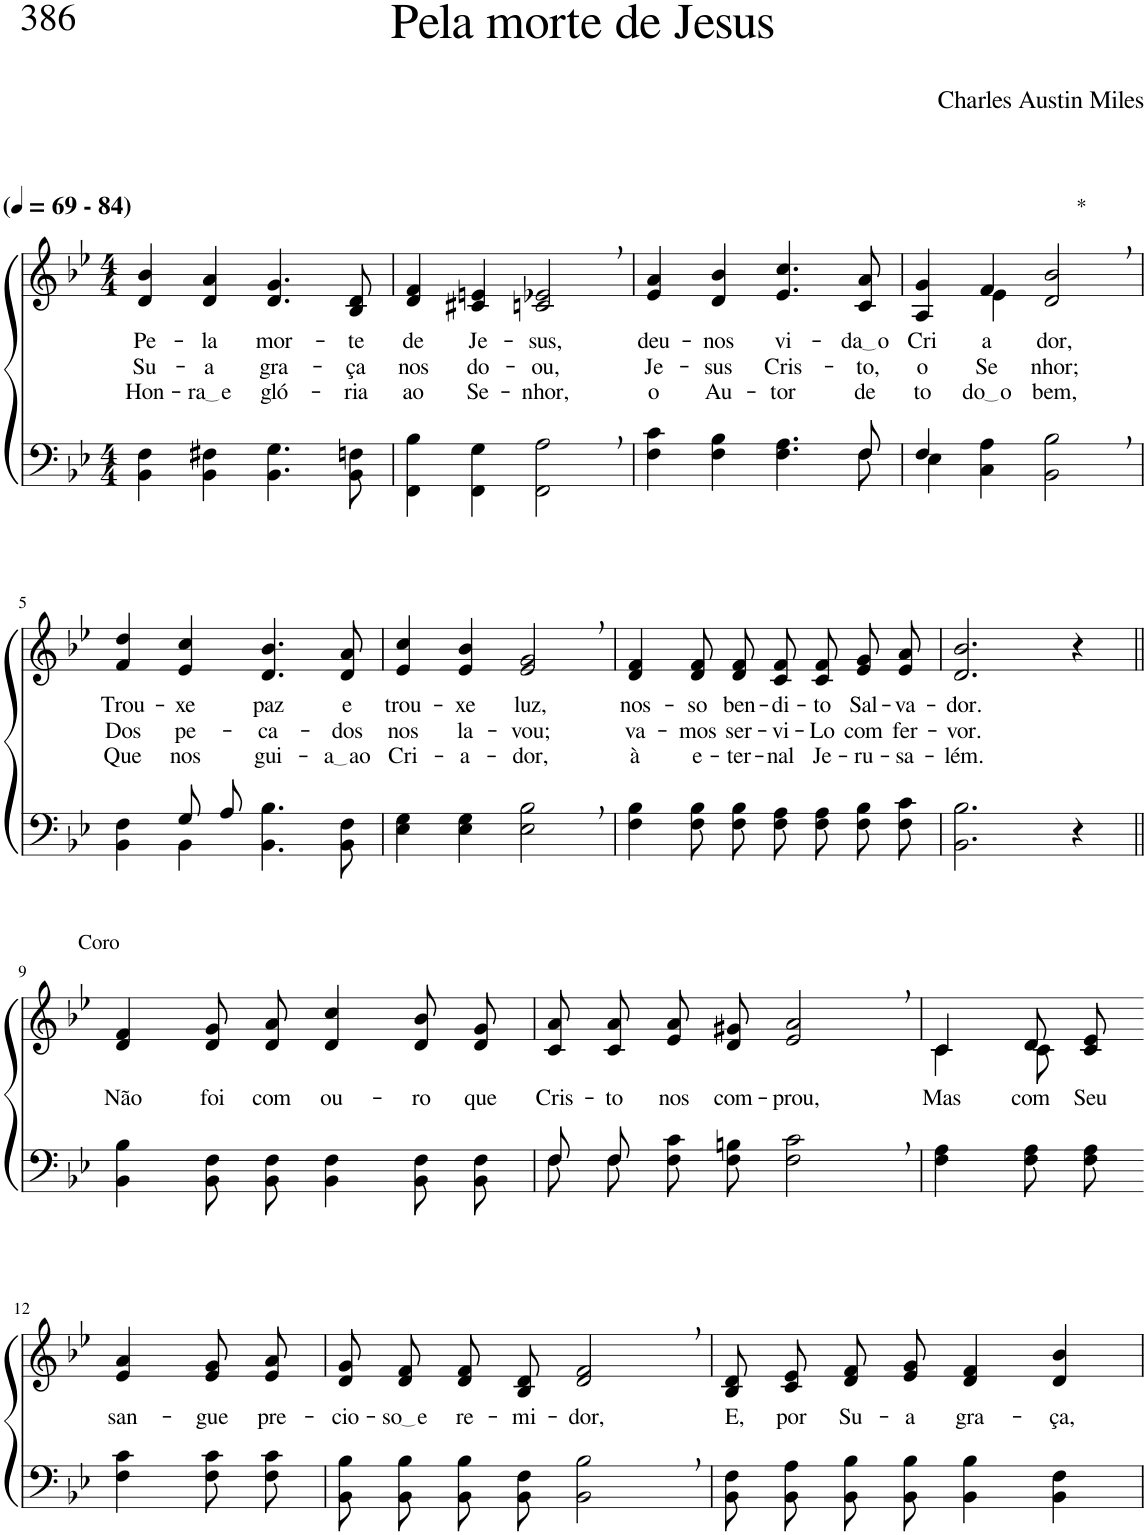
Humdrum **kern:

**kern	**kern	**text	**text	**text
*part2	*part1	*part1	*part1	*part1
*staff2	*staff1	*staff1	*staff1	*staff1
*I"Parte III e IV	*I"Parte I e II	*	*	*
*clefF4	*clefG2	*	*	*
*Trd-1c-2	*Trd-1c-2	*	*	*
*k[b-e-]	*k[b-e-]	*	*	*
*M4/4	*M4/4	*	*	*
*MM69	*MM69	*	*	*
=1	=1	=1	=1	=1
!	!LO:TX:a:B:t=(	!	!	!
!	!LO:TX:a:B:t=- 84)	!	!	!
!	!	!LO:LY:b	!LO:LY:b	!LO:LY:b
4BB-\ 4F\	4d/ 4b-/	Pe-	Su-	Hon-
!	!	!LO:LY:b	!LO:LY:b	!LO:LY:b
4BB-\ 4F#X\	4d/ 4a/	-la	-a	ra e
!	!	!LO:LY:b	!LO:LY:b	!LO:LY:b
4.BB-\ 4.G\	4.d/ 4.g/	mor-	gra-	gló-
!	!	!LO:LY:b	!LO:LY:b	!LO:LY:b
8BB-\ 8Fn\	8B-/ 8d/	-te	-ça	-ria
=2	=2	=2	=2	=2
!	!	!LO:LY:b	!LO:LY:b	!LO:LY:b
4FF\ 4B-\	4d/ 4f/	de	nos	ao
!	!	!LO:LY:b	!LO:LY:b	!LO:LY:b
4FF\ 4G\	4c#X/ 4en/	Je-	do-	Se-
!	!	!LO:LY:b	!LO:LY:b	!LO:LY:b
2FF\, 2A\,	2cn/, 2e-X/,	-sus,	-ou,	-nhor,
=3	=3	=3	=3	=3
*^	*	*	*	*
!	!	!	!LO:LY:b	!LO:LY:b	!LO:LY:b
4F\ 4c\	2..ryy	4e-/ 4a/	deu-	Je-	o
!	!	!	!LO:LY:b	!LO:LY:b	!LO:LY:b
4F\ 4B-\	.	4d/ 4b-/	-nos	-sus	Au-
!	!	!	!LO:LY:b	!LO:LY:b	!LO:LY:b
4.F\ 4.A\	.	4.e-/ 4.cc/	vi-	Cris-	-tor
!	!	!	!LO:LY:b	!LO:LY:b	!LO:LY:b
8F\	8F/	8c/ 8a/	da o	-to,	de
=4	=4	=4	=4	=4	=4
!	!	!	!LO:LY:b	!LO:LY:b	!LO:LY:b
*	*	*^	*	*	*
4F/	4E-\	4A/ 4g/	4ryy	Cri-	o	to-
!	!	!	!	!LO:LY:b	!LO:LY:b	!LO:LY:b
2.ryy	4C\ 4A\	4f/	4e-\	-a-	Se-	do o
!	!	!LO:TX:a:t=*	!	!	!	!
!	!	!	!	!LO:LY:b	!LO:LY:b	!LO:LY:b
.	2BB-\ 2B-\	2d/, 2b-/,	2ryy	-dor,	-nhor;	bem,
!!LO:LB:g=z
=5	=5	=5	=5	=5	=5	=5
!	!	!	!	!LO:LY:b	!LO:LY:b	!LO:LY:b
*	*	*v	*v	*	*	*
4ryy	4BB-\ 4F\	4f/ 4dd/	Trou-	Dos	Que
!	!	!	!LO:LY:b	!LO:LY:b	!LO:LY:b
8G/L	4BB-\	4e-/ 4cc/	-xe	pe-	nos
8A/J	.	.	.	.	.
!	!	!	!LO:LY:b	!LO:LY:b	!LO:LY:b
2ryy	4.BB-\ 4.B-\	4.d/ 4.b-/	paz	-ca-	gui-
!	!	!	!LO:LY:b	!LO:LY:b	!LO:LY:b
.	8BB-\ 8F\	8d/ 8a/	e	-dos	a ao
=6	=6	=6	=6	=6	=6
!	!	!	!LO:LY:b	!LO:LY:b	!LO:LY:b
*v	*v	*	*	*	*
4E-\ 4G\	4e-/ 4cc/	trou-	nos	Cri-
!	!	!LO:LY:b	!LO:LY:b	!LO:LY:b
4E-\ 4G\	4e-/ 4b-/	-xe	la-	-a-
!	!	!LO:LY:b	!LO:LY:b	!LO:LY:b
2E-\, 2B-\,	2e-/, 2g/,	luz,	-vou;	-dor,
=7	=7	=7	=7	=7
!	!	!LO:LY:b	!LO:LY:b	!LO:LY:b
4F\ 4B-\	4d/ 4f/	nos-	va-	à
!	!	!LO:LY:b	!LO:LY:b	!LO:LY:b
8F\ 8B-\L	8d/ 8f/L	-so	-mos	e-
!	!	!LO:LY:b	!LO:LY:b	!LO:LY:b
8F\ 8B-\J	8d/ 8f/J	ben-	ser-	-ter-
!	!	!LO:LY:b	!LO:LY:b	!LO:LY:b
8F\ 8A\L	8c/ 8f/L	-di-	-vi-	-nal
!	!	!LO:LY:b	!LO:LY:b	!LO:LY:b
8F\ 8A\J	8c/ 8f/J	-to	-Lo	Je-
!	!	!LO:LY:b	!LO:LY:b	!LO:LY:b
8F\ 8B-\L	8e-/ 8g/L	Sal-	com	-ru-
!	!	!LO:LY:b	!LO:LY:b	!LO:LY:b
8F\ 8c\J	8e-/ 8a/J	-va-	fer-	-sa-
=8	=8	=8	=8	=8
!	!	!LO:LY:b	!LO:LY:b	!LO:LY:b
2.BB-\ 2.B-\	2.d/ 2.b-/	-dor.	-vor.	-lém.
4r	4r	.	.	.
!!LO:LB:g=z
=9||	=9||	=9||	=9||	=9||
!	!LO:TX:a:t=Coro	!	!	!
!	!	!LO:LY:b	!	!
4BB-\ 4B-\	4d/ 4f/	Não	.	.
!	!	!LO:LY:b	!	!
8BB-\ 8F\L	8d/ 8g/L	foi	.	.
!	!	!LO:LY:b	!	!
8BB-\ 8F\J	8d/ 8a/J	com	.	.
!	!	!LO:LY:b	!	!
4BB-\ 4F\	4d/ 4cc/	ou-	.	.
!	!	!LO:LY:b	!	!
8BB-\ 8F\L	8d/ 8b-/L	-ro	.	.
!	!	!LO:LY:b	!	!
8BB-\ 8F\J	8d/ 8g/J	que	.	.
=10	=10	=10	=10	=10
*^	*	*	*	*
!	!	!	!LO:LY:b	!	!
8F\L	8F/L	8c/ 8a/L	Cris-	.	.
!	!	!	!LO:LY:b	!	!
8F\J	8F/J	8c/ 8a/J	-to	.	.
!	!	!	!LO:LY:b	!	!
8F\ 8c\L	2.ryy	8e-/ 8a/L	nos	.	.
!	!	!	!LO:LY:b	!	!
8F\ 8Bn\J	.	8d/ 8g#X/J	com-	.	.
!	!	!	!LO:LY:b	!	!
2F\, 2c\,	.	2e-/, 2a/,	-prou,	.	.
*v	*v	*	*	*	*
=11	=11	=11	=11	=11
*	*^	*	*	*
!	!	!	!LO:LY:b	!	!
4F\ 4A\	4c/	4c\	Mas	.	.
!	!	!	!LO:LY:b	!	!
8F\ 8A\L	8d/L	8c\	com	.	.
!	!	!	!LO:LY:b	!	!
8F\ 8A\J	8c/ 8e-/J	8ryy	Seu	.	.
!!LO:LB:g=z
=12-	=12-	=12-	=12-	=12-	=12-
!	!	!	!LO:LY:b	!	!
*	*v	*v	*	*	*
4F\ 4c\	4e-/ 4a/	san-	.	.
!	!	!LO:LY:b	!	!
8F\ 8c\L	8e-/ 8g/L	-gue	.	.
!	!	!LO:LY:b	!	!
8F\ 8c\J	8e-/ 8a/J	pre-	.	.
=13	=13	=13	=13	=13
!	!	!LO:LY:b	!	!
8BB-\ 8B-\L	8d/ 8g/L	-cio-	.	.
!	!	!LO:LY:b	!	!
8BB-\ 8B-\J	8d/ 8f/J	so e	.	.
!	!	!LO:LY:b	!	!
8BB-\ 8B-\L	8d/ 8f/L	re-	.	.
!	!	!LO:LY:b	!	!
8BB-\ 8F\J	8B-/ 8d/J	-mi-	.	.
!	!	!LO:LY:b	!	!
2BB-\, 2B-\,	2d/, 2f/,	-dor,	.	.
=14	=14	=14	=14	=14
!	!	!LO:LY:b	!	!
8BB-\ 8F\L	8B-/ 8d/L	E,	.	.
!	!	!LO:LY:b	!	!
8BB-\ 8A\J	8c/ 8e-/J	por	.	.
!	!	!LO:LY:b	!	!
8BB-\ 8B-\L	8d/ 8f/L	Su-	.	.
!	!	!LO:LY:b	!	!
8BB-\ 8B-\J	8e-/ 8g/J	-a	.	.
!	!	!LO:LY:b	!	!
4BB-\ 4B-\	4d/ 4f/	gra-	.	.
!	!	!LO:LY:b	!	!
4BB-\ 4F\	4d/ 4b-/	-ça,	.	.
=	=	=	=	=
*-	*-	*-	*-	*-
